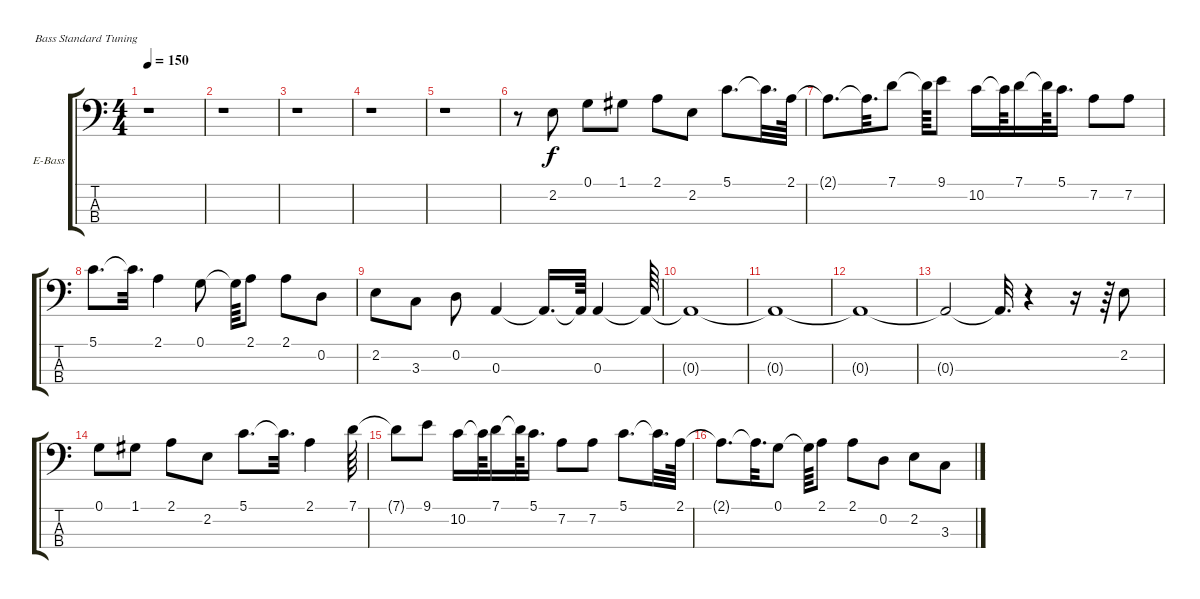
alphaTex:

\bracketExtendMode groupsimilarinstruments
\firstSystemTrackNameOrientation horizontal
\otherSystemsTrackNameOrientation horizontal
\track ("Bass" "E-Bass") {instrument electricbassfinger}
\staff {score tabs}
\tuning (G2 D2 A1 E1)
\ts (4 4)
\tempo 150
\clef f4
\ks c
r.1{dy f instrument electricbassfinger} |
r.1 |
r.1 |
r.1 |
r.1 |
r.8 2.2.8 0.1.8 1.1.8 2.1.8 2.2.8 5.1.8{d} 5.1{t}.32{d} 2.1.64 |
2.1{t}.8{d} 2.1{t}.32{d} 7.1.8 7.1{t}.64 9.1.8 10.2.16 10.2{t}.64 7.1.16 7.1{t}.64 5.1.16{d} 7.2.8 7.2.8 |
5.1.8{d} 5.1{t}.32{d} 2.1.4 0.1.8 0.1{t}.64 2.1.8 2.1.8 0.2.8 |
2.2.8 3.3.8 0.2.8 0.3.4 0.3{t}.16{d} 0.3{t}.64 0.3.4 0.3{t}.64 |
0.3{t}.1 |
0.3{t}.1 |
0.3{t}.1 |
0.3{t}.2 0.3{t}.32{d} r.4 r.16 r.64 2.2.8 |
0.1.8 1.1.8 2.1.8 2.2.8 5.1.8{d} 5.1{t}.32{d} 2.1.4 7.1.64 |
7.1{t}.8 9.1.8 10.2.16 10.2{t}.64 7.1.16 7.1{t}.64 5.1.16{d} 7.2.8 7.2.8 5.1.8{d} 5.1{t}.32{d} 2.1.64 |
2.1{t}.8{d} 2.1{t}.32{d} 0.1.8 0.1{t}.64 2.1.8 2.1.8 0.2.8 2.2.8 3.3.8
